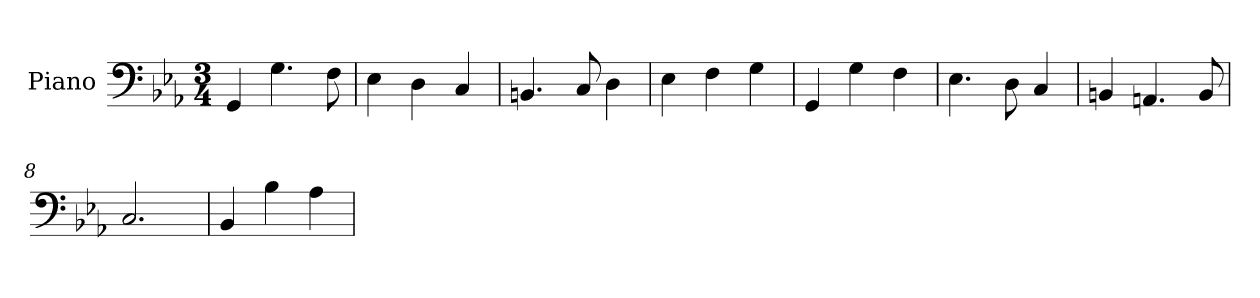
**kern
*part1
*staff1
*I"Piano
*I'Pno.
*clefF4
*k[b-e-a-]
*M3/4
*MM120
=1
4GG/
4.G\
8F\
=2
4E-\
4D\
4C/
=3
4.BBn/
8C/
4D\
=4
4E-\
4F\
4G\
=5
4GG/
4G\
4F\
=6
4.E-\
8D\
4C/
=7
4BBn/
4.AAn/
8BB/
=8
2.C/
=9
4BB-/
4B-\
4A-\
=
*-
